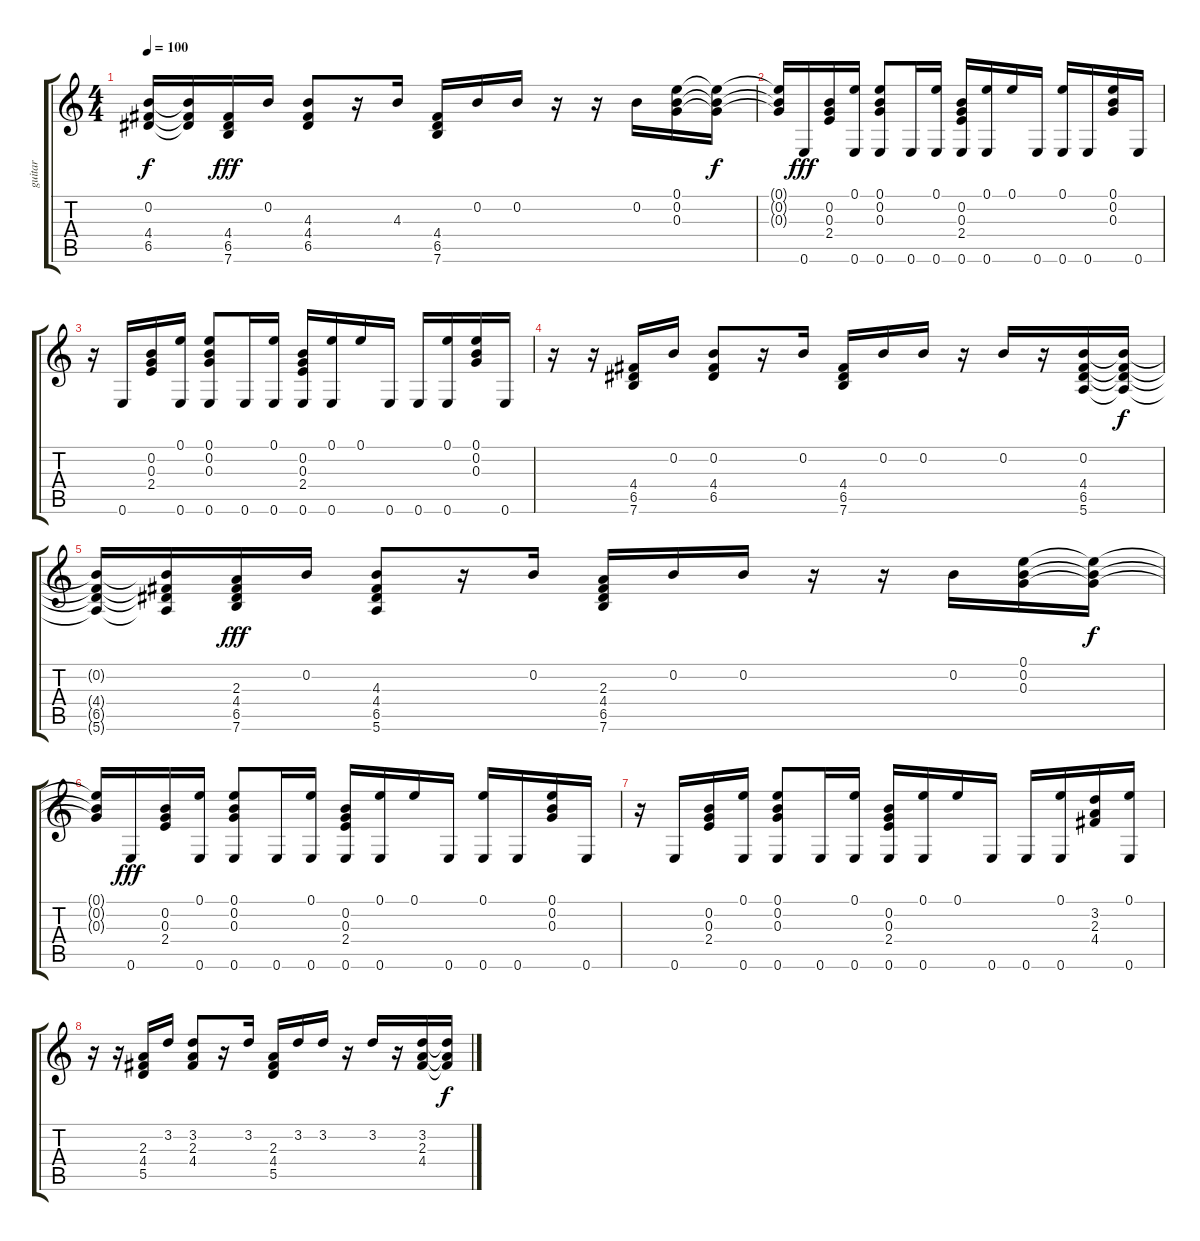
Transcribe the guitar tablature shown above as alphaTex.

\track ("guitar" "guitar") {instrument electricguitarclean}
\staff {score tabs}
\tuning (E4 B3 G3 D3 A2 E2) {hide}
\ts (4 4)
\tempo 100
\clef g2
\ks c
(0.2{t} 4.4{t} 6.5{t}).16{dy f} (0.2{t} 4.4{t} 6.5{t}).16 (4.4 6.5 7.6).16{dy fff} 0.2.16 (4.3 4.4 6.5).8 r.16 4.3.16 (4.4 6.5 7.6).16 0.2.16 0.2.16 r.16 r.16 0.2.16 (0.1 0.2 0.3).16 (0.1{t} 0.2{t} 0.3{t}).16{dy f} |
(0.1{t} 0.2{t} 0.3{t}).16 0.6.16{dy fff} (0.2 0.3 2.4).16 (0.1 0.6).16 (0.1 0.2 0.3 0.6).8 0.6.16 (0.1 0.6).16 (0.2 0.3 2.4 0.6).16 (0.1 0.6).16 0.1.16 0.6.16 (0.1 0.6).16 0.6.16 (0.1 0.2 0.3).16 0.6.16 |
r.16 0.6.16 (0.2 0.3 2.4).16 (0.1 0.6).16 (0.1 0.2 0.3 0.6).8 0.6.16 (0.1 0.6).16 (0.2 0.3 2.4 0.6).16 (0.1 0.6).16 0.1.16 0.6.16 0.6.16 (0.1 0.6).16 (0.1 0.2 0.3).16 0.6.16 |
r.16 r.16 (4.4 6.5 7.6).16 0.2.16 (0.2 4.4 6.5).8 r.16 0.2.16 (4.4 6.5 7.6).16 0.2.16 0.2.16 r.16 0.2.16 r.16 (0.2 4.4 6.5 5.6).16 (0.2{t} 4.4{t} 6.5{t} 5.6{t}).16{dy f} |
(0.2{t} 4.4{t} 6.5{t} 5.6{t}).16 (0.2{t} 4.4{t} 6.5{t} 5.6{t}).16 (2.3 4.4 6.5 7.6).16{dy fff} 0.2.16 (4.3 4.4 6.5 5.6).8 r.16 0.2.16 (2.3 4.4 6.5 7.6).16 0.2.16 0.2.16 r.16 r.16 0.2.16 (0.1 0.2 0.3).16 (0.1{t} 0.2{t} 0.3{t}).16{dy f} |
(0.1{t} 0.2{t} 0.3{t}).16 0.6.16{dy fff} (0.2 0.3 2.4).16 (0.1 0.6).16 (0.1 0.2 0.3 0.6).8 0.6.16 (0.1 0.6).16 (0.2 0.3 2.4 0.6).16 (0.1 0.6).16 0.1.16 0.6.16 (0.1 0.6).16 0.6.16 (0.1 0.2 0.3).16 0.6.16 |
r.16 0.6.16 (0.2 0.3 2.4).16 (0.1 0.6).16 (0.1 0.2 0.3 0.6).8 0.6.16 (0.1 0.6).16 (0.2 0.3 2.4 0.6).16 (0.1 0.6).16 0.1.16 0.6.16 0.6.16 (0.1 0.6).16 (3.2 2.3 4.4).16 (0.1 0.6).16 |
r.16 r.16 (2.3 4.4 5.5).16 3.2.16 (3.2 2.3 4.4).8 r.16 3.2.16 (2.3 4.4 5.5).16 3.2.16 3.2.16 r.16 3.2.16 r.16 (3.2 2.3 4.4).16 (3.2{t} 2.3{t} 4.4{t}).16{dy f}
